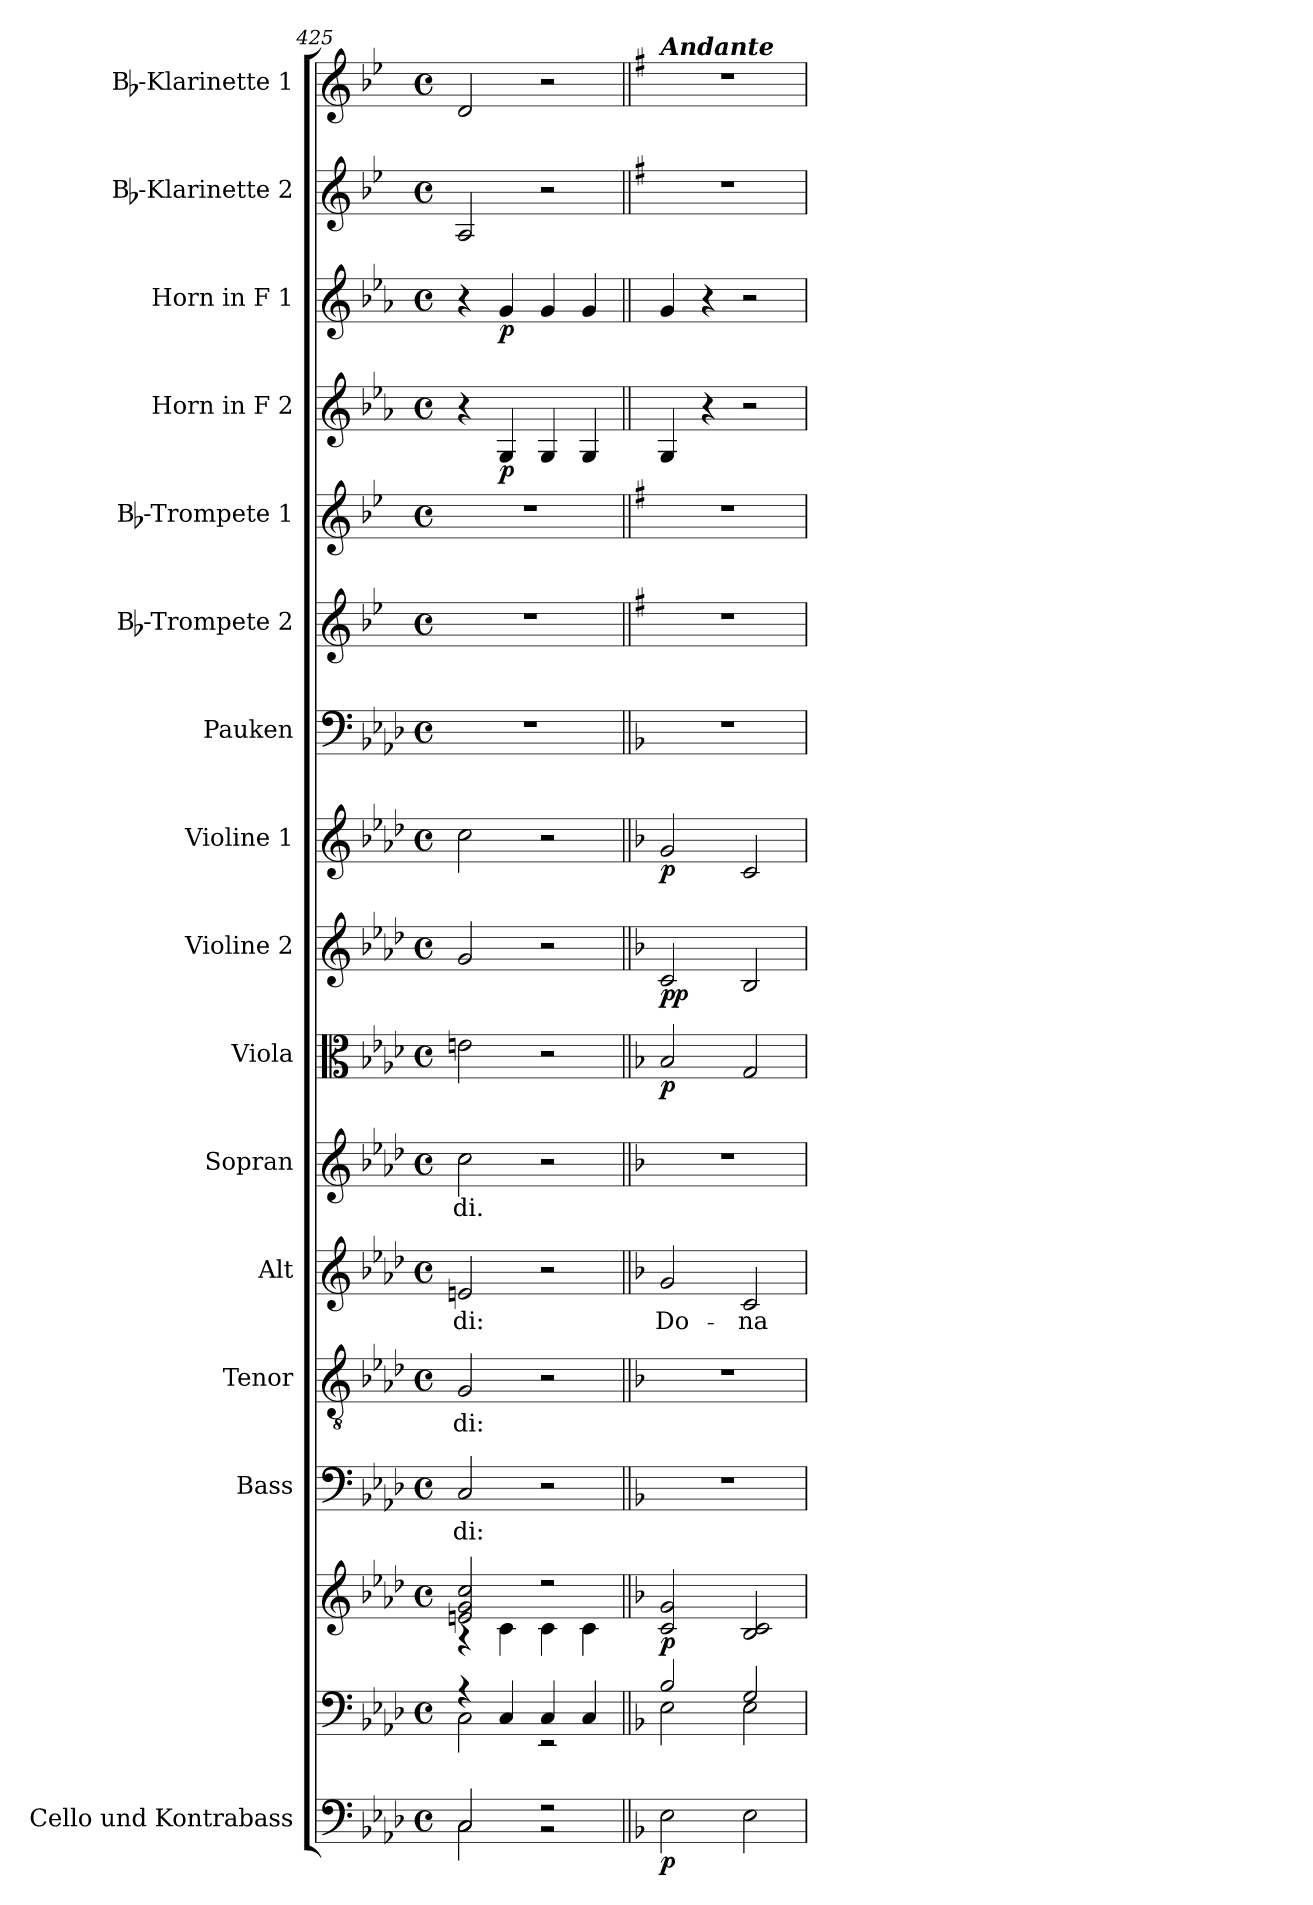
**kern	**dynam	**kern	**kern	**dynam	**kern	**text	**kern	**text	**kern	**text	**kern	**text	**kern	**dynam	**kern	**dynam	**kern	**dynam	**kern	**kern	**kern	**kern	**dynam	**kern	**dynam	**kern	**kern
*part16	*part16	*part15	*part15	*part15	*part14	*part14	*part13	*part13	*part12	*part12	*part11	*part11	*part10	*part10	*part9	*part9	*part8	*part8	*part7	*part6	*part5	*part4	*part4	*part3	*part3	*part2	*part1
*staff17	*staff17	*staff16	*staff15	*staff15/16	*staff14	*staff14	*staff13	*staff13	*staff12	*staff12	*staff11	*staff11	*staff10	*staff10	*staff9	*staff9	*staff8	*staff8	*staff7	*staff6	*staff5	*staff4	*staff4	*staff3	*staff3	*staff2	*staff1
*I"Cello und Kontrabass	*	*	*	*	*I"Bass	*	*I"Tenor	*	*I"Alt	*	*I"Sopran	*	*I"Viola	*	*I"Violine 2	*	*I"Violine 1	*	*I"Pauken	*I"Bb-Trompete 2	*I"Bb-Trompete 1	*I"Horn in F 2	*	*I"Horn in F 1	*	*I"Bb-Klarinette 2	*I"Bb-Klarinette 1
*I'Kb.	*	*	*	*	*I'B.	*	*I'T.	*	*I'A.	*	*I'S.	*	*I'Vla.	*	*I'Vl. 2	*	*I'Vl. 1	*	*I'Pk.	*I'Bb Trp. 2	*I'Bb Trp. 1	*	*	*	*	*I'Bb Kl. 2	*I'Bb Kl. 1
*clefF4	*	*clefF4	*clefG2	*	*clefF4	*	*clefGv2	*	*clefG2	*	*clefG2	*	*clefC3	*	*clefG2	*	*clefG2	*	*clefF4	*clefG2	*clefG2	*clefG2	*	*clefG2	*	*clefG2	*clefG2
*ITrd7c12	*	*	*	*	*	*	*	*	*	*	*	*	*	*	*	*	*	*	*	*ITrd1c2	*ITrd1c2	*ITrd4c7	*	*ITrd4c7	*	*ITrd1c2	*ITrd1c2
*k[b-e-a-d-]	*	*k[b-e-a-d-]	*k[b-e-a-d-]	*	*k[b-e-a-d-]	*	*k[b-e-a-d-]	*	*k[b-e-a-d-]	*	*k[b-e-a-d-]	*	*k[b-e-a-d-]	*	*k[b-e-a-d-]	*	*k[b-e-a-d-]	*	*k[b-e-a-d-]	*k[b-e-a-d-]	*k[b-e-a-d-]	*k[b-e-a-d-]	*	*k[b-e-a-d-]	*	*k[b-e-a-d-]	*k[b-e-a-d-]
*A-:	*	*A-:	*A-:	*	*A-:	*	*A-:	*	*A-:	*	*A-:	*	*A-:	*	*A-:	*	*A-:	*	*A-:	*A-:	*A-:	*A-:	*	*A-:	*	*A-:	*A-:
*M4/4	*	*M4/4	*M4/4	*	*M4/4	*	*M4/4	*	*M4/4	*	*M4/4	*	*M4/4	*	*M4/4	*	*M4/4	*	*M4/4	*M4/4	*M4/4	*M4/4	*	*M4/4	*	*M4/4	*M4/4
*met(c)	*	*met(c)	*met(c)	*	*met(c)	*	*met(c)	*	*met(c)	*	*met(c)	*	*met(c)	*	*met(c)	*	*met(c)	*	*met(c)	*met(c)	*met(c)	*met(c)	*	*met(c)	*	*met(c)	*met(c)
=425	=425	=425	=425	=425	=425	=425	=425	=425	=425	=425	=425	=425	=425	=425	=425	=425	=425	=425	=425	=425	=425	=425	=425	=425	=425	=425	=425
*^	*	*^	*^	*	*	*	*	*	*	*	*	*	*	*	*	*	*	*	*	*	*	*	*	*	*	*	*
!	!	!	!	!	!	!	!	!	!LO:LY:b	!	!LO:LY:b	!	!LO:LY:b	!	!LO:LY:b	!	!	!	!	!	!	!	!	!	!	!	!	!	!	!
2CC/	2CC\	.	4rA	2C\	2en/ 2g/ 2cc/	4rA	.	2C/	-di:	2G/	-di:	2en/	-di:	2cc\	-di.	2en\	.	2g/	.	2cc\	.	1r	1r	1r	4r	.	4r	.	2G/	2c/
!	!	!	!	!	!	!	!	!	!	!	!	!	!	!	!	!	!	!	!	!	!	!	!	!	!	!LO:DY:b	!	!LO:DY:b	!	!
.	.	.	4C/	.	.	4c\	.	.	.	.	.	.	.	.	.	.	.	.	.	.	.	.	.	.	4C/	p	4c/	p	.	.
2r	2r	.	4C/	2rEE	2r	4c\	.	2r	.	2r	.	2r	.	2r	.	2r	.	2r	.	2r	.	.	.	.	4C/	.	4c/	.	2r	2r
.	.	.	4C/	.	.	4c\	.	.	.	.	.	.	.	.	.	.	.	.	.	.	.	.	.	.	4C/	.	4c/	.	.	.
*v	*v	*	*	*	*v	*v	*	*	*	*	*	*	*	*	*	*	*	*	*	*	*	*	*	*	*	*	*	*	*	*
=426||	=426||	=426||	=426||	=426||	=426||	=426||	=426||	=426||	=426||	=426||	=426||	=426||	=426||	=426||	=426||	=426||	=426||	=426||	=426||	=426||	=426||	=426||	=426||	=426||	=426||	=426||	=426||	=426||
*k[b-]	*	*k[b-]	*	*k[b-]	*	*k[b-]	*	*k[b-]	*	*k[b-]	*	*k[b-]	*	*k[b-]	*	*k[b-]	*	*k[b-]	*	*k[b-]	*k[b-]	*k[b-]	*k[b-]	*	*k[b-]	*	*k[b-]	*k[b-]
*F:	*	*F:	*	*F:	*	*F:	*	*F:	*	*F:	*	*F:	*	*F:	*	*F:	*	*F:	*	*F:	*F:	*F:	*F:	*	*F:	*	*F:	*F:
*	*	*	*	*^	*	*	*	*	*	*	*	*	*	*	*	*	*	*	*	*	*	*	*	*	*	*	*	*
!	!	!	!	!	!	!	!	!	!	!	!	!	!	!	!	!	!	!	!	!	!	!	!	!	!	!	!	!	!LO:TX:a:Bi:t=Andante
!	!LO:DY:b	!	!	!	!	!LO:DY:b	!	!	!	!	!	!LO:LY:b	!	!	!	!LO:DY:b	!	!LO:DY:b	!	!LO:DY:b	!	!	!	!	!	!	!	!	!
*	*	*	*	*v	*v	*	*	*	*	*	*	*	*	*	*	*	*	*	*	*	*	*	*	*	*	*	*	*	*
2EE\	p	2B-/	2E\	2c/ 2g/	p	1r	.	1r	.	2g/	Do-	1r	.	2B-/	p	2c/	pp	2g/	p	1r	1r	1r	4C/	.	4c/	.	1r	1r
.	.	.	.	.	.	.	.	.	.	.	.	.	.	.	.	.	.	.	.	.	.	.	4r	.	4r	.	.	.
!	!	!	!	!	!	!	!	!	!	!	!LO:LY:b	!	!	!	!	!	!	!	!	!	!	!	!	!	!	!	!	!
2EE\	.	2G/	2E\	2B-/ 2c/	.	.	.	.	.	2c/	-na	.	.	2G/	.	2B-/	.	2c/	.	.	.	.	2r	.	2r	.	.	.
*	*	*v	*v	*	*	*	*	*	*	*	*	*	*	*	*	*	*	*	*	*	*	*	*	*	*	*	*	*
=	=	=	=	=	=	=	=	=	=	=	=	=	=	=	=	=	=	=	=	=	=	=	=	=	=	=	=
*-	*-	*-	*-	*-	*-	*-	*-	*-	*-	*-	*-	*-	*-	*-	*-	*-	*-	*-	*-	*-	*-	*-	*-	*-	*-	*-	*-
